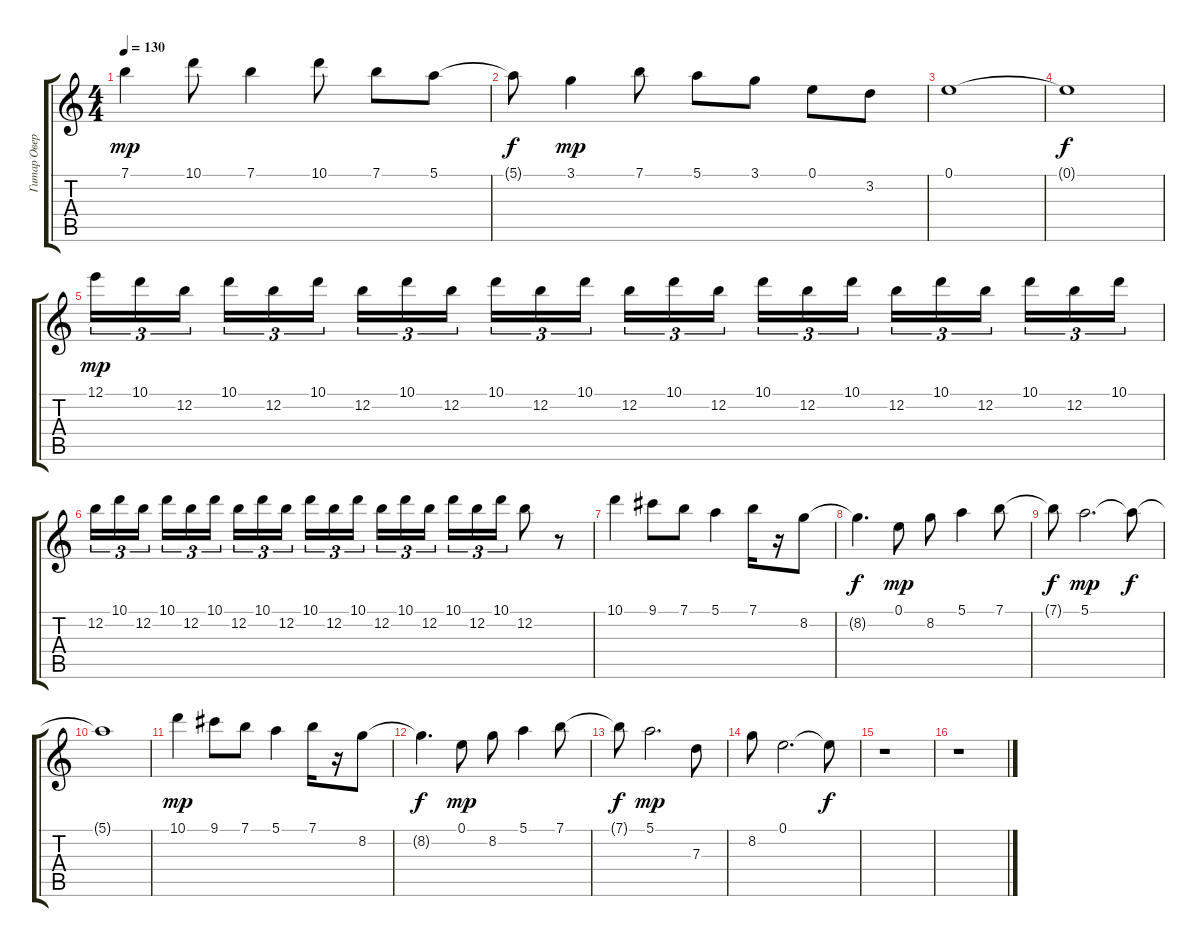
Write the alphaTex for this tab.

\track ("Гитар Овердрайв" "Гитар Овер") {instrument overdrivenguitar}
\staff {score tabs}
\tuning (E4 B3 G3 D3 A2 E2) {hide}
\ts (4 4)
\tempo 130
\clef g2
\ks c
7.1.4{dy mp} 10.1.8 7.1.4 10.1.8 7.1.8 5.1.8 |
5.1{t}.8{dy f} 3.1.4{dy mp} 7.1.8 5.1.8 3.1.8 0.1.8 3.2.8 |
0.1.1 |
0.1{t}.1{dy f} |
12.1.16{tu (3 2) dy mp} 10.1.16{tu (3 2)} 12.2.16{tu (3 2) beam splitsecondary} 10.1.16{tu (3 2)} 12.2.16{tu (3 2)} 10.1.16{tu (3 2)} 12.2.16{tu (3 2)} 10.1.16{tu (3 2)} 12.2.16{tu (3 2) beam splitsecondary} 10.1.16{tu (3 2)} 12.2.16{tu (3 2)} 10.1.16{tu (3 2)} 12.2.16{tu (3 2)} 10.1.16{tu (3 2)} 12.2.16{tu (3 2) beam splitsecondary} 10.1.16{tu (3 2)} 12.2.16{tu (3 2)} 10.1.16{tu (3 2)} 12.2.16{tu (3 2)} 10.1.16{tu (3 2)} 12.2.16{tu (3 2) beam splitsecondary} 10.1.16{tu (3 2)} 12.2.16{tu (3 2)} 10.1.16{tu (3 2)} |
12.2.16{tu (3 2)} 10.1.16{tu (3 2)} 12.2.16{tu (3 2) beam splitsecondary} 10.1.16{tu (3 2)} 12.2.16{tu (3 2)} 10.1.16{tu (3 2)} 12.2.16{tu (3 2)} 10.1.16{tu (3 2)} 12.2.16{tu (3 2) beam splitsecondary} 10.1.16{tu (3 2)} 12.2.16{tu (3 2)} 10.1.16{tu (3 2)} 12.2.16{tu (3 2)} 10.1.16{tu (3 2)} 12.2.16{tu (3 2) beam splitsecondary} 10.1.16{tu (3 2)} 12.2.16{tu (3 2)} 10.1.16{tu (3 2)} 12.2.8 r.8 |
10.1.4 9.1.8 7.1.8 5.1.4 7.1.16 r.16 8.2.8 |
8.2{t}.4{d dy f} 0.1.8{dy mp} 8.2.8 5.1.4 7.1.8 |
7.1{t}.8{dy f} 5.1.2{d dy mp} 5.1{t}.8{dy f} |
5.1{t}.1 |
10.1.4{dy mp} 9.1.8 7.1.8 5.1.4 7.1.16 r.16 8.2.8 |
8.2{t}.4{d dy f} 0.1.8{dy mp} 8.2.8 5.1.4 7.1.8 |
7.1{t}.8{dy f} 5.1.2{d dy mp} 7.3.8 |
8.2.8 0.1.2{d} 0.1{t}.8{dy f} |
r.1 |
r.1
